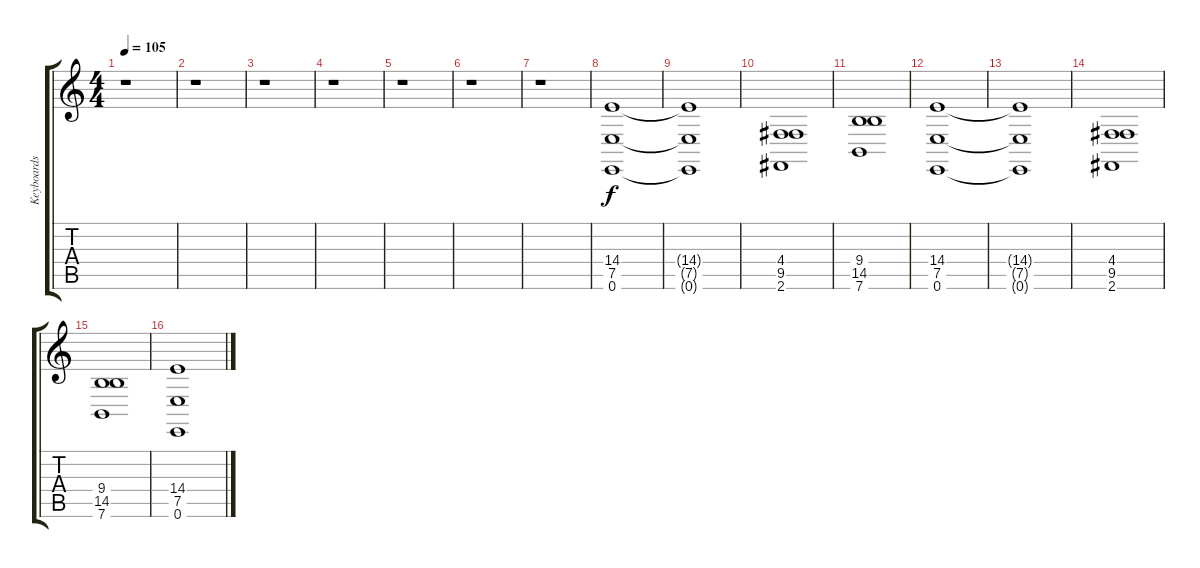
\track ("Keyboards" "Keyboards") {instrument tremolostrings}
\staff {score tabs}
\tuning (E4 B3 G3 D3 A2 E2) {hide}
\ts (4 4)
\tempo 105
\clef g2
\ks c
r.1{dy f} |
r.1 |
r.1 |
r.1 |
r.1 |
r.1 |
r.1 |
(14.4 7.5 0.6).1 |
(14.4{t} 7.5{t} 0.6{t}).1 |
(4.4 9.5 2.6).1 |
(9.4 14.5 7.6).1 |
(14.4 7.5 0.6).1 |
(14.4{t} 7.5{t} 0.6{t}).1 |
(4.4 9.5 2.6).1 |
(9.4 14.5 7.6).1 |
(14.4 7.5 0.6).1
